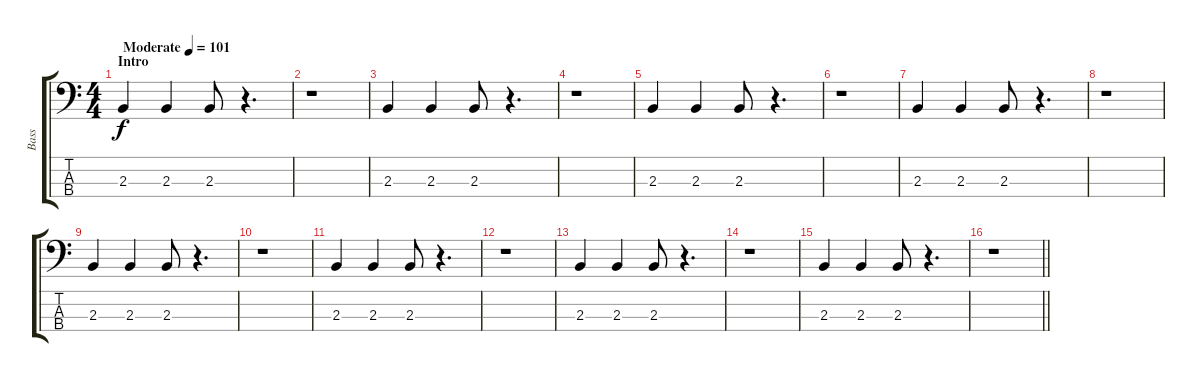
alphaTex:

\track ("Bass" "Bass") {instrument electricbassfinger}
\staff {score tabs}
\tuning (G2 D2 A1 E1) {hide}
\ts (4 4)
\section ("" "Intro")
\tempo (101 "Moderate")
\clef f4
\ks c
2.3.4{dy f instrument electricbassfinger} 2.3.4 2.3.8 r.4{d} |
r.1 |
2.3.4 2.3.4 2.3.8 r.4{d} |
r.1 |
2.3.4 2.3.4 2.3.8 r.4{d} |
r.1 |
2.3.4 2.3.4 2.3.8 r.4{d} |
r.1 |
2.3.4 2.3.4 2.3.8 r.4{d} |
r.1 |
2.3.4 2.3.4 2.3.8 r.4{d} |
r.1 |
2.3.4 2.3.4 2.3.8 r.4{d} |
r.1 |
2.3.4 2.3.4 2.3.8 r.4{d} |
\barLineRight lightlight
r.1
